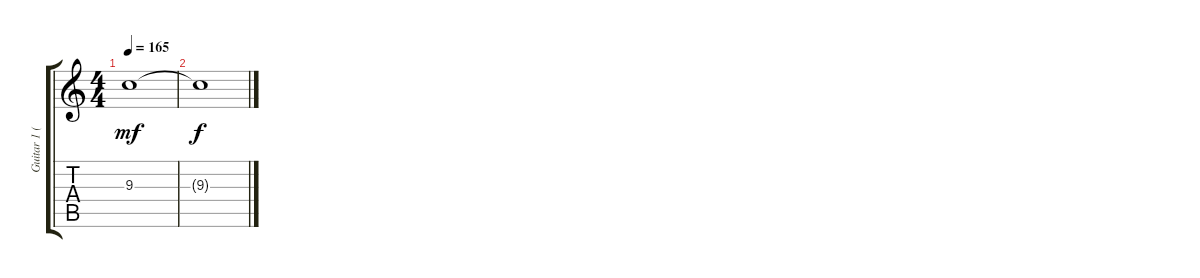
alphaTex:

\track ("Guitar 1 (Solo)" "Guitar 1 (") {instrument distortionguitar}
\staff {score tabs}
\tuning (C4 G3 Eb3 Bb2 F2 C2) {hide}
\ts (4 4)
\tempo 165
\clef g2
\ks c
9.3.1{dy mf balance 1} |
9.3{t}.1{dy f}
